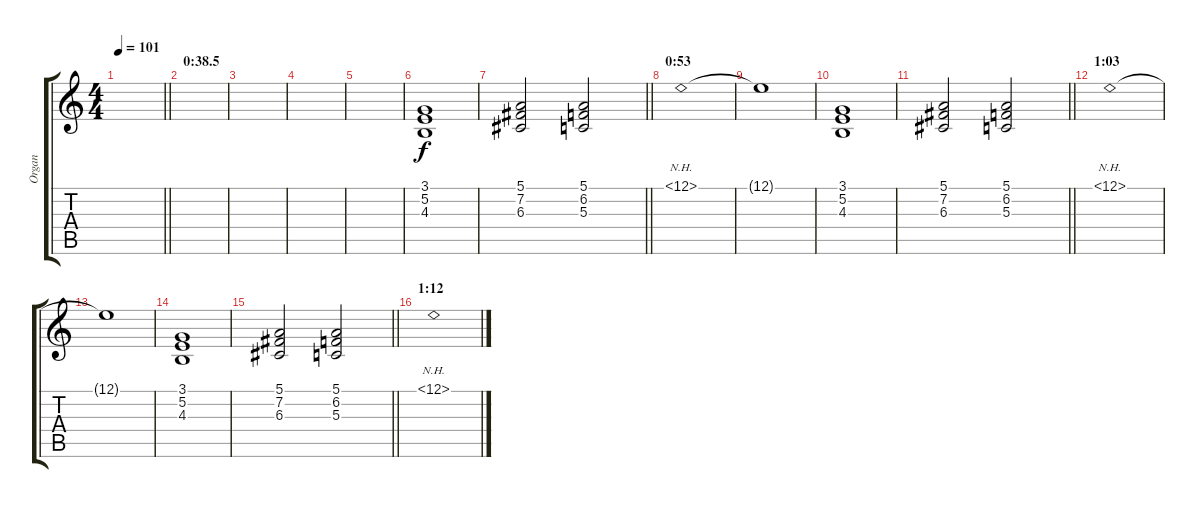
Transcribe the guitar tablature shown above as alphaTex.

\track ("Organ" "Organ") {instrument drawbarorgan}
\staff {score tabs}
\tuning (E4 B3 G3 D3 A2 E2) {hide}
\ts (4 4)
\tempo 101
\clef g2
\barLineRight lightlight
\ks c
|
\section ("" "0:38.5")
|
|
|
|
(3.1 5.2 4.3).1 |
\barLineRight lightlight
(5.1 7.2 6.3).2 (5.1 6.2 5.3).2 |
\section ("" "0:53")
12.1{nh}.1 |
12.1{t}.1 |
(3.1 5.2 4.3).1 |
\barLineRight lightlight
(5.1 7.2 6.3).2 (5.1 6.2 5.3).2 |
\section ("" "1:03")
12.1{nh}.1 |
12.1{t}.1 |
(3.1 5.2 4.3).1 |
\barLineRight lightlight
(5.1 7.2 6.3).2 (5.1 6.2 5.3).2 |
\section ("" "1:12")
12.1{nh}.1
